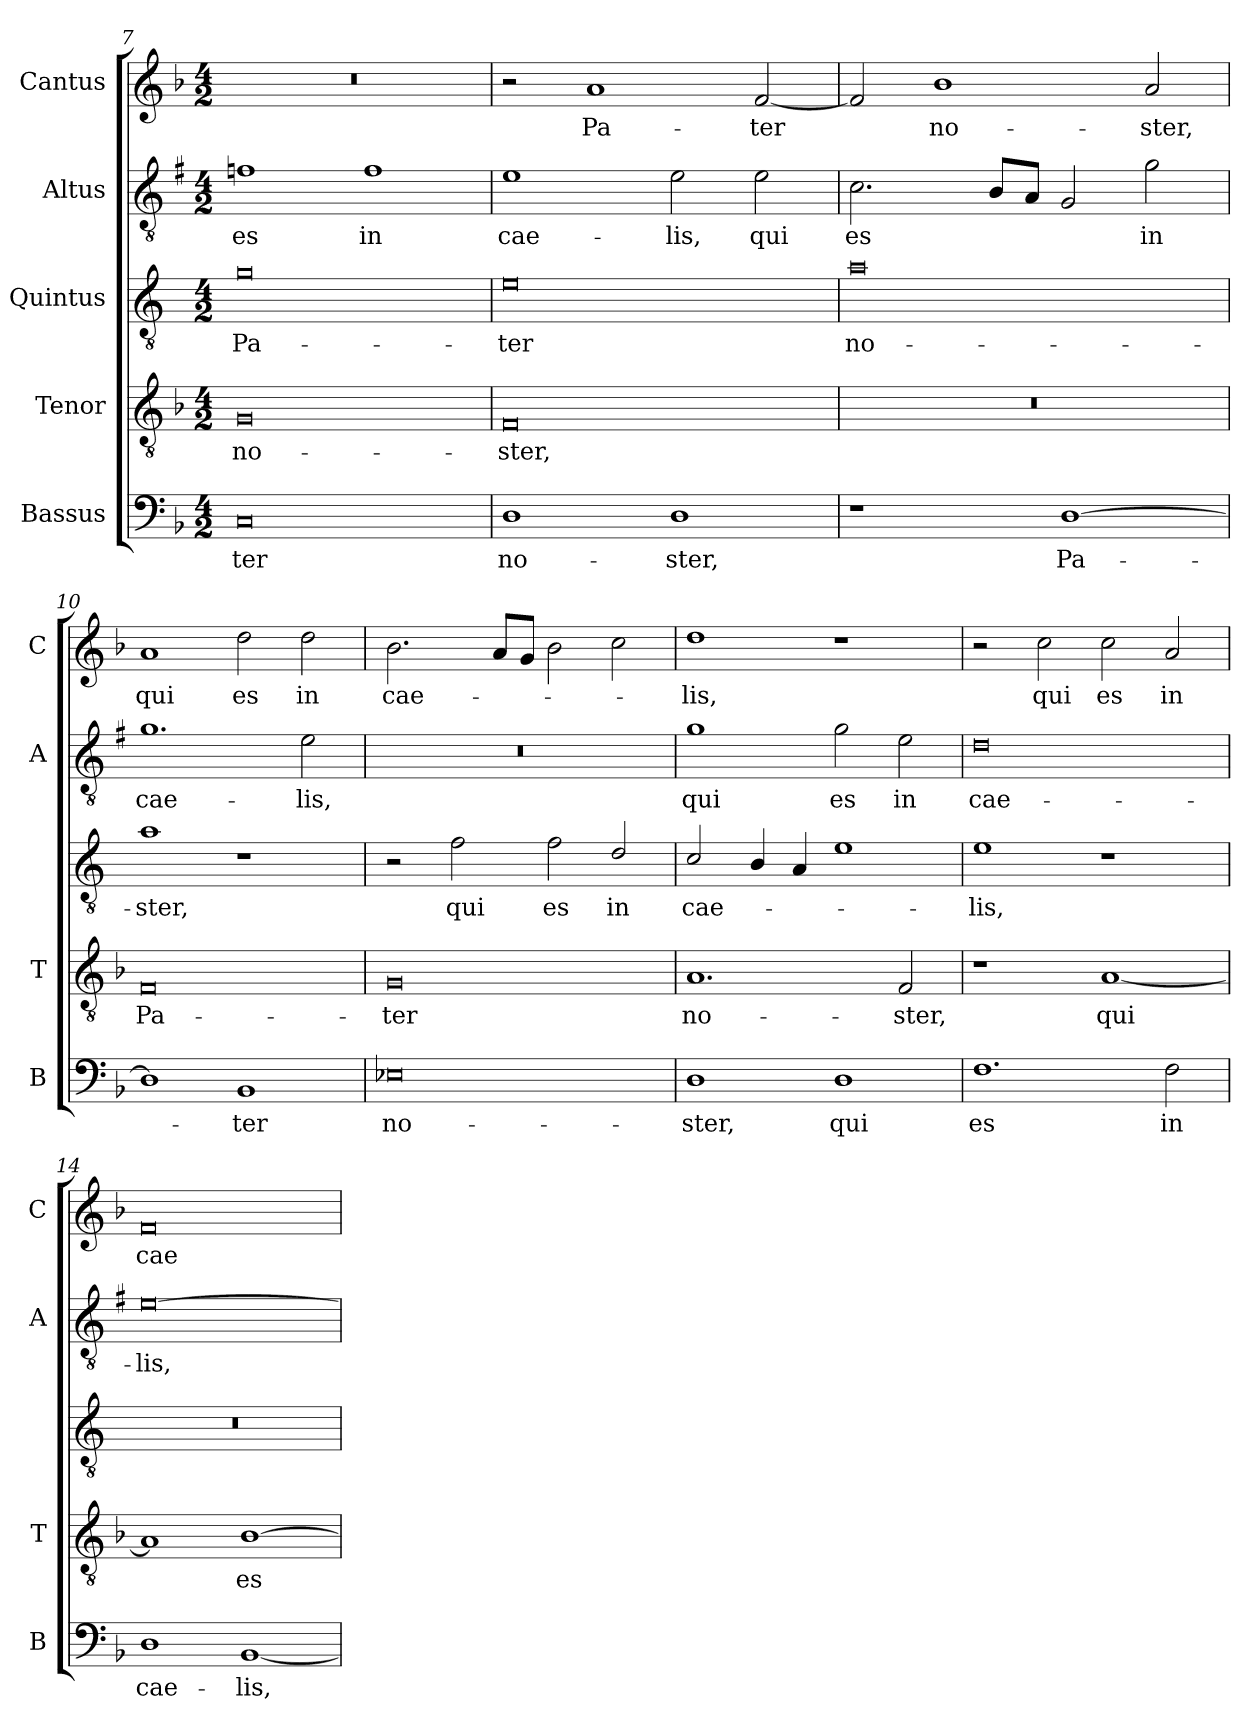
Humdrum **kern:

**kern	**text	**kern	**text	**kern	**text	**kern	**text	**kern	**text
*part5	*part5	*part4	*part4	*part3	*part3	*part2	*part2	*part1	*part1
*staff5	*staff5	*staff4	*staff4	*staff3	*staff3	*staff2	*staff2	*staff1	*staff1
*I"Bassus	*	*I"Tenor	*	*I"Quintus	*	*I"Altus	*	*I"Cantus	*
*I'B	*	*I'T	*	*	*	*I'A	*	*I'C	*
*clefF4	*	*clefGv2	*	*clefGv2	*	*clefGv2	*	*clefG2	*
*	*	*	*	*ITrd4c7	*	*ITrd1c2	*	*	*
*k[b-]	*	*k[b-]	*	*k[b-]	*	*k[b-]	*	*k[b-]	*
*F:	*	*F:	*	*F:	*	*F:	*	*F:	*
*M4/2	*	*M4/2	*	*M4/2	*	*M4/2	*	*M4/2	*
=7	=7	=7	=7	=7	=7	=7	=7	=7	=7
!	!LO:LY:b	!	!LO:LY:b	!	!LO:LY:b	!	!LO:LY:b	!	!
0C	-ter	0G	no-	0c	Pa-	1e-X	es	0r	.
!	!	!	!	!	!	!	!LO:LY:b	!	!
.	.	.	.	.	.	1e-	in	.	.
=8	=8	=8	=8	=8	=8	=8	=8	=8	=8
!	!LO:LY:b	!	!LO:LY:b	!	!LO:LY:b	!	!LO:LY:b	!	!
1D	no-	0F	-ster,	0A	-ter	1d	cae-	2r	.
!	!	!	!	!	!	!	!	!	!LO:LY:b
.	.	.	.	.	.	.	.	1a	Pa-
!	!LO:LY:b	!	!	!	!	!	!LO:LY:b	!	!
1D	-ster,	.	.	.	.	2d\	-lis,	.	.
!	!	!	!	!	!	!	!LO:LY:b	!	!LO:LY:b
.	.	.	.	.	.	2d\	qui	[2f/	-ter
=9	=9	=9	=9	=9	=9	=9	=9	=9	=9
!	!	!	!	!	!LO:LY:b	!	!LO:LY:b	!	!
1r	.	0r	.	0d	no-	2.B-\	es	2f/]	.
!	!	!	!	!	!	!	!	!	!LO:LY:b
.	.	.	.	.	.	.	.	1b-	no-
.	.	.	.	.	.	8A/L	.	.	.
.	.	.	.	.	.	8G/J	.	.	.
!	!LO:LY:b	!	!	!	!	!	!	!	!
[1D	Pa-	.	.	.	.	2F/	.	.	.
!	!	!	!	!	!	!	!LO:LY:b	!	!LO:LY:b
.	.	.	.	.	.	2f\	in	2a/	-ster,
=10	=10	=10	=10	=10	=10	=10	=10	=10	=10
!	!	!	!LO:LY:b	!	!LO:LY:b	!	!LO:LY:b	!	!LO:LY:b
1D]	.	0F	Pa-	1d	-ster,	1.f	cae-	1a	qui
!	!LO:LY:b	!	!	!	!	!	!	!	!LO:LY:b
1BB-	-ter	.	.	1r	.	.	.	2dd\	es
!	!	!	!	!	!	!	!LO:LY:b	!	!LO:LY:b
.	.	.	.	.	.	2d\	-lis,	2dd\	in
=11	=11	=11	=11	=11	=11	=11	=11	=11	=11
!	!LO:LY:b	!	!LO:LY:b	!	!	!	!	!	!LO:LY:b
0E-X	no-	0G	-ter	2r	.	0r	.	2.b-\	cae-
!	!	!	!	!	!LO:LY:b	!	!	!	!
.	.	.	.	2B-\	qui	.	.	.	.
.	.	.	.	.	.	.	.	8a/L	.
.	.	.	.	.	.	.	.	8g/J	.
!	!	!	!	!	!LO:LY:b	!	!	!	!
.	.	.	.	2B-\	es	.	.	2b-\	.
!	!	!	!	!	!LO:LY:b	!	!	!	!
.	.	.	.	2G/	in	.	.	2cc\	.
!!LO:LB:g=z
=12	=12	=12	=12	=12	=12	=12	=12	=12	=12
!	!LO:LY:b	!	!LO:LY:b	!	!LO:LY:b	!	!LO:LY:b	!	!LO:LY:b
1D	-ster,	1.A	no-	2F/	cae-	1f	qui	1dd	-lis,
.	.	.	.	4E/	.	.	.	.	.
.	.	.	.	4D/	.	.	.	.	.
!	!LO:LY:b	!	!	!	!	!	!LO:LY:b	!	!
1D	qui	.	.	1A	.	2f\	es	1r	.
!	!	!	!LO:LY:b	!	!	!	!LO:LY:b	!	!
.	.	2F/	-ster,	.	.	2d\	in	.	.
=13	=13	=13	=13	=13	=13	=13	=13	=13	=13
!	!LO:LY:b	!	!	!	!LO:LY:b	!	!LO:LY:b	!	!
1.F	es	1r	.	1A	-lis,	0c	cae-	2r	.
!	!	!	!	!	!	!	!	!	!LO:LY:b
.	.	.	.	.	.	.	.	2cc\	qui
!	!	!	!LO:LY:b	!	!	!	!	!	!LO:LY:b
.	.	[1A	qui	1r	.	.	.	2cc\	es
!	!LO:LY:b	!	!	!	!	!	!	!	!LO:LY:b
2F\	in	.	.	.	.	.	.	2a/	in
=14	=14	=14	=14	=14	=14	=14	=14	=14	=14
!	!LO:LY:b	!	!	!	!	!	!LO:LY:b	!	!LO:LY:b
1D	cae-	1A]	.	0r	.	[0d	-lis,	0f	cae-
!	!LO:LY:b	!	!LO:LY:b	!	!	!	!	!	!
[1BB-	-lis,	[1B-	es	.	.	.	.	.	.
=	=	=	=	=	=	=	=	=	=
*-	*-	*-	*-	*-	*-	*-	*-	*-	*-
